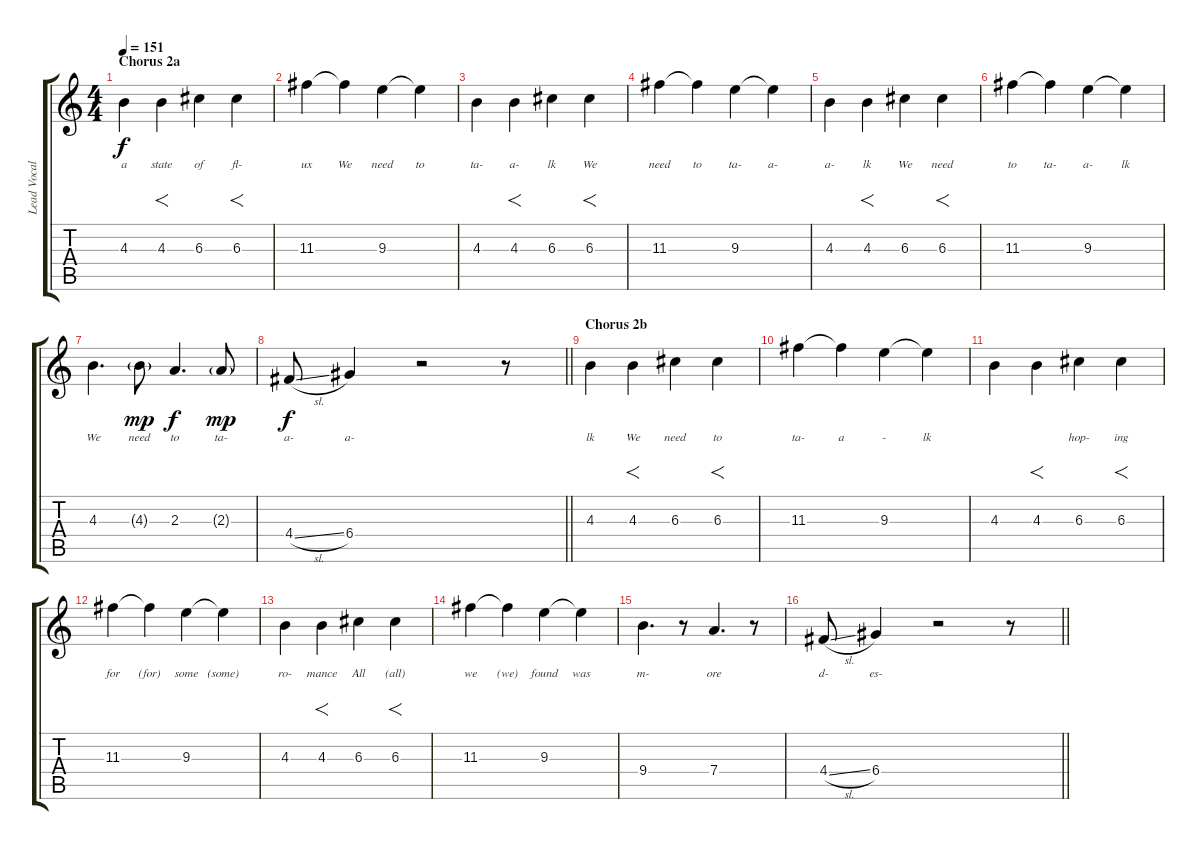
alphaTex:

\track ("Lead Vocals (Kele Okereke)" "Lead Vocal") {instrument contrabass}
\staff {score tabs}
\tuning (E4 B3 G3 D3 A2 E2) {hide}
\ts (4 4)
\section ("" "Chorus 2a")
\tempo 151
\clef g2
\ks c
4.3.4{lyrics (0 "a") lyrics (1 "") lyrics (2 "") lyrics (3 "") lyrics (4 "") dy f} 4.3.4{f lyrics (0 "state") lyrics (1 "") lyrics (2 "") lyrics (3 "") lyrics (4 "")} 6.3.4{lyrics (0 "of") lyrics (1 "") lyrics (2 "") lyrics (3 "") lyrics (4 "")} 6.3.4{f lyrics (0 "fl-") lyrics (1 "") lyrics (2 "") lyrics (3 "") lyrics (4 "")} |
11.3.4{lyrics (0 "ux") lyrics (1 "") lyrics (2 "") lyrics (3 "") lyrics (4 "")} 11.3{t}.4{lyrics (0 "We") lyrics (1 "") lyrics (2 "") lyrics (3 "") lyrics (4 "")} 9.3.4{lyrics (0 "need") lyrics (1 "") lyrics (2 "") lyrics (3 "") lyrics (4 "")} 9.3{t}.4{lyrics (0 "to") lyrics (1 "") lyrics (2 "") lyrics (3 "") lyrics (4 "")} |
4.3.4{lyrics (0 "ta-") lyrics (1 "") lyrics (2 "") lyrics (3 "") lyrics (4 "")} 4.3.4{f lyrics (0 "a-") lyrics (1 "") lyrics (2 "") lyrics (3 "") lyrics (4 "")} 6.3.4{lyrics (0 "lk") lyrics (1 "") lyrics (2 "") lyrics (3 "") lyrics (4 "")} 6.3.4{f lyrics (0 "We") lyrics (1 "") lyrics (2 "") lyrics (3 "") lyrics (4 "")} |
11.3.4{lyrics (0 "need") lyrics (1 "") lyrics (2 "") lyrics (3 "") lyrics (4 "")} 11.3{t}.4{lyrics (0 "to") lyrics (1 "") lyrics (2 "") lyrics (3 "") lyrics (4 "")} 9.3.4{lyrics (0 "ta-") lyrics (1 "") lyrics (2 "") lyrics (3 "") lyrics (4 "")} 9.3{t}.4{lyrics (0 "a-") lyrics (1 "") lyrics (2 "") lyrics (3 "") lyrics (4 "")} |
4.3.4{lyrics (0 "a-") lyrics (1 "") lyrics (2 "") lyrics (3 "") lyrics (4 "")} 4.3.4{f lyrics (0 "lk") lyrics (1 "") lyrics (2 "") lyrics (3 "") lyrics (4 "")} 6.3.4{lyrics (0 "We") lyrics (1 "") lyrics (2 "") lyrics (3 "") lyrics (4 "")} 6.3.4{f lyrics (0 "need") lyrics (1 "") lyrics (2 "") lyrics (3 "") lyrics (4 "")} |
11.3.4{lyrics (0 "to") lyrics (1 "") lyrics (2 "") lyrics (3 "") lyrics (4 "")} 11.3{t}.4{lyrics (0 "ta-") lyrics (1 "") lyrics (2 "") lyrics (3 "") lyrics (4 "")} 9.3.4{lyrics (0 "a-") lyrics (1 "") lyrics (2 "") lyrics (3 "") lyrics (4 "")} 9.3{t}.4{lyrics (0 "lk") lyrics (1 "") lyrics (2 "") lyrics (3 "") lyrics (4 "")} |
4.3.4{d lyrics (0 "We") lyrics (1 "") lyrics (2 "") lyrics (3 "") lyrics (4 "")} 4.3{g}.8{lyrics (0 "need") lyrics (1 "") lyrics (2 "") lyrics (3 "") lyrics (4 "") dy mp} 2.3.4{d lyrics (0 "to") lyrics (1 "") lyrics (2 "") lyrics (3 "") lyrics (4 "") dy f} 2.3{g}.8{lyrics (0 "ta-") lyrics (1 "") lyrics (2 "") lyrics (3 "") lyrics (4 "") dy mp} |
\barLineRight lightlight
4.4{sl}.8{lyrics (0 "a-") lyrics (1 "") lyrics (2 "") lyrics (3 "") lyrics (4 "") dy f} 6.4.4{lyrics (0 "a-") lyrics (1 "") lyrics (2 "") lyrics (3 "") lyrics (4 "")} r.2 r.8 |
\section ("" "Chorus 2b")
4.3.4{lyrics (0 "lk") lyrics (1 "") lyrics (2 "") lyrics (3 "") lyrics (4 "")} 4.3.4{f lyrics (0 "We") lyrics (1 "") lyrics (2 "") lyrics (3 "") lyrics (4 "")} 6.3.4{lyrics (0 "need") lyrics (1 "") lyrics (2 "") lyrics (3 "") lyrics (4 "")} 6.3.4{f lyrics (0 "to") lyrics (1 "") lyrics (2 "") lyrics (3 "") lyrics (4 "")} |
11.3.4{lyrics (0 "ta-") lyrics (1 "") lyrics (2 "") lyrics (3 "") lyrics (4 "")} 11.3{t}.4{lyrics (0 "a") lyrics (1 "") lyrics (2 "") lyrics (3 "") lyrics (4 "")} 9.3.4{lyrics (0 "-") lyrics (1 "") lyrics (2 "") lyrics (3 "") lyrics (4 "")} 9.3{t}.4{lyrics (0 "lk") lyrics (1 "") lyrics (2 "") lyrics (3 "") lyrics (4 "")} |
4.3.4{lyrics (0 "") lyrics (1 "") lyrics (2 "") lyrics (3 "") lyrics (4 "")} 4.3.4{f lyrics (0 "") lyrics (1 "") lyrics (2 "") lyrics (3 "") lyrics (4 "")} 6.3.4{lyrics (0 "hop-") lyrics (1 "") lyrics (2 "") lyrics (3 "") lyrics (4 "")} 6.3.4{f lyrics (0 "ing") lyrics (1 "") lyrics (2 "") lyrics (3 "") lyrics (4 "")} |
11.3.4{lyrics (0 "for") lyrics (1 "") lyrics (2 "") lyrics (3 "") lyrics (4 "")} 11.3{t}.4{lyrics (0 "(for)") lyrics (1 "") lyrics (2 "") lyrics (3 "") lyrics (4 "")} 9.3.4{lyrics (0 "some") lyrics (1 "") lyrics (2 "") lyrics (3 "") lyrics (4 "")} 9.3{t}.4{lyrics (0 "(some)") lyrics (1 "") lyrics (2 "") lyrics (3 "") lyrics (4 "")} |
4.3.4{lyrics (0 "ro-") lyrics (1 "") lyrics (2 "") lyrics (3 "") lyrics (4 "")} 4.3.4{f lyrics (0 "mance") lyrics (1 "") lyrics (2 "") lyrics (3 "") lyrics (4 "")} 6.3.4{lyrics (0 "All") lyrics (1 "") lyrics (2 "") lyrics (3 "") lyrics (4 "")} 6.3.4{f lyrics (0 "(all)") lyrics (1 "") lyrics (2 "") lyrics (3 "") lyrics (4 "")} |
11.3.4{lyrics (0 "we") lyrics (1 "") lyrics (2 "") lyrics (3 "") lyrics (4 "")} 11.3{t}.4{lyrics (0 "(we)") lyrics (1 "") lyrics (2 "") lyrics (3 "") lyrics (4 "")} 9.3.4{lyrics (0 "found") lyrics (1 "") lyrics (2 "") lyrics (3 "") lyrics (4 "")} 9.3{t}.4{lyrics (0 "was") lyrics (1 "") lyrics (2 "") lyrics (3 "") lyrics (4 "")} |
9.4.4{d lyrics (0 "m-") lyrics (1 "") lyrics (2 "") lyrics (3 "") lyrics (4 "")} r.8 7.4.4{d lyrics (0 "ore") lyrics (1 "") lyrics (2 "") lyrics (3 "") lyrics (4 "")} r.8 |
\barLineRight lightlight
4.4{sl}.8{lyrics (0 "d-") lyrics (1 "") lyrics (2 "") lyrics (3 "") lyrics (4 "")} 6.4.4{lyrics (0 "es-") lyrics (1 "") lyrics (2 "") lyrics (3 "") lyrics (4 "")} r.2 r.8
